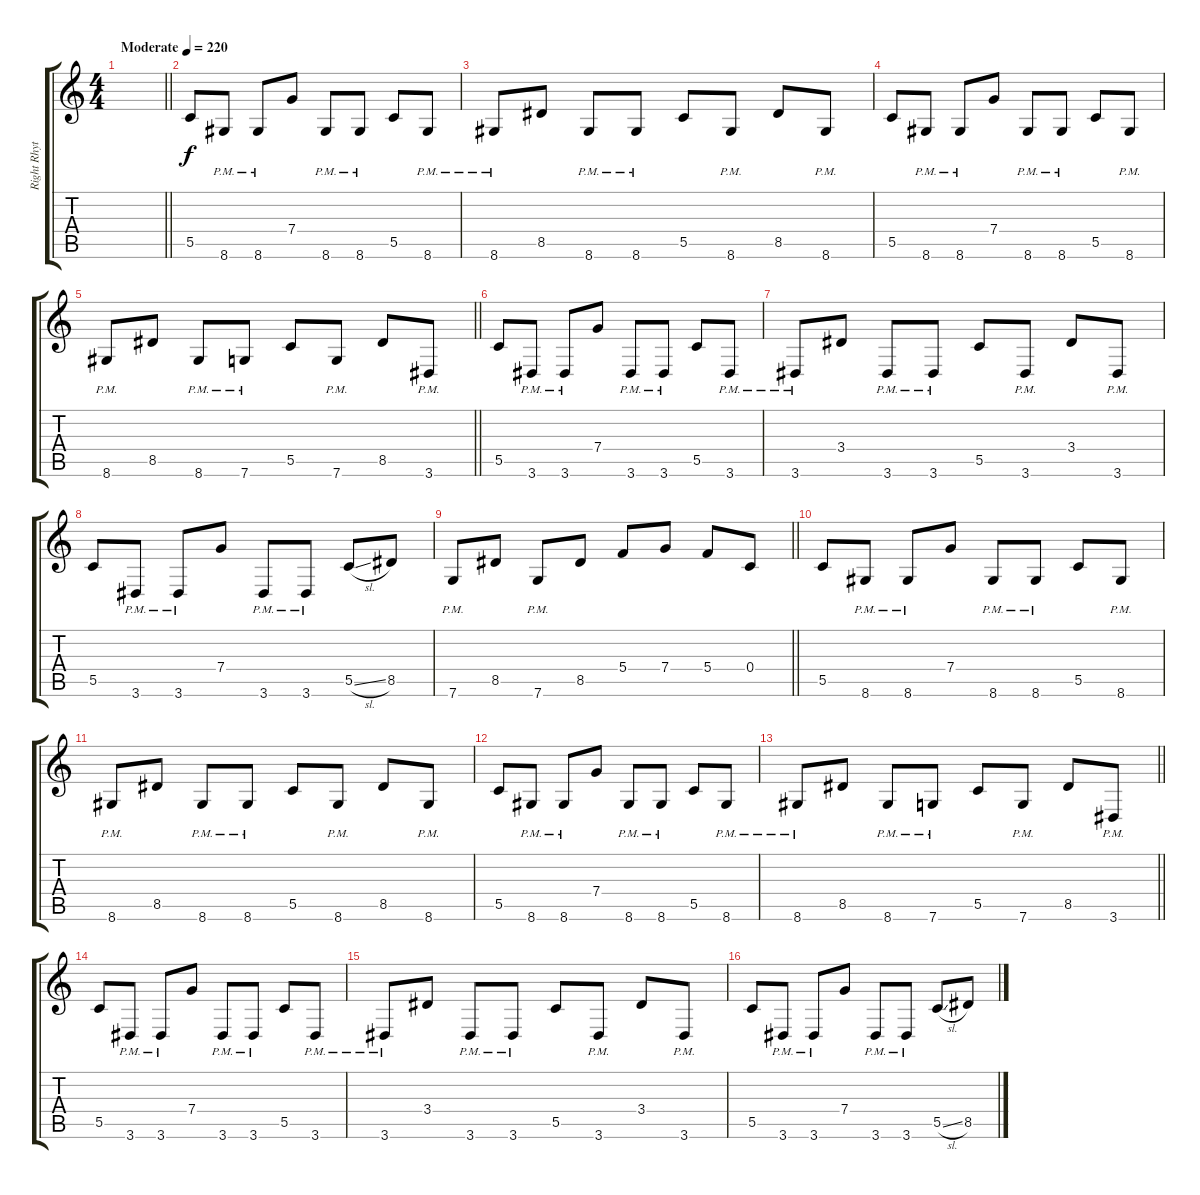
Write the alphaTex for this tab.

\track ("Right Rhythm" "Right Rhyt") {instrument distortionguitar}
\staff {score tabs}
\tuning (D4 A3 F3 C3 G2 C2) {hide}
\ts (4 4)
\section ("" "")
\tempo (220 "Moderate")
\clef g2
\barLineRight lightlight
\ks c
|
\section ("" "")
5.5.8 8.6{pm}.8 8.6{pm}.8 7.4.8 8.6{pm}.8 8.6{pm}.8 5.5.8 8.6{pm}.8 |
8.6{pm}.8 8.5.8 8.6{pm}.8 8.6{pm}.8 5.5.8 8.6{pm}.8 8.5.8 8.6{pm}.8 |
5.5.8 8.6{pm}.8 8.6{pm}.8 7.4.8 8.6{pm}.8 8.6{pm}.8 5.5.8 8.6{pm}.8 |
\barLineRight lightlight
8.6{pm}.8 8.5.8 8.6{pm}.8 7.6{pm}.8 5.5.8 7.6{pm}.8 8.5.8 3.6{pm}.8 |
5.5.8 3.6{pm}.8 3.6{pm}.8 7.4.8 3.6{pm}.8 3.6{pm}.8 5.5.8 3.6{pm}.8 |
3.6{pm}.8 3.4.8 3.6{pm}.8 3.6{pm}.8 5.5.8 3.6{pm}.8 3.4.8 3.6{pm}.8 |
5.5.8 3.6{pm}.8 3.6{pm}.8 7.4.8 3.6{pm}.8 3.6{pm}.8 5.5{sl}.8 8.5.8 |
\barLineRight lightlight
7.6{pm}.8 8.5.8 7.6{pm}.8 8.5.8 5.4.8 7.4.8 5.4.8 0.4.8 |
\section ("" "")
5.5.8 8.6{pm}.8 8.6{pm}.8 7.4.8 8.6{pm}.8 8.6{pm}.8 5.5.8 8.6{pm}.8 |
8.6{pm}.8 8.5.8 8.6{pm}.8 8.6{pm}.8 5.5.8 8.6{pm}.8 8.5.8 8.6{pm}.8 |
5.5.8 8.6{pm}.8 8.6{pm}.8 7.4.8 8.6{pm}.8 8.6{pm}.8 5.5.8 8.6{pm}.8 |
\barLineRight lightlight
8.6{pm}.8 8.5.8 8.6{pm}.8 7.6{pm}.8 5.5.8 7.6{pm}.8 8.5.8 3.6{pm}.8 |
5.5.8 3.6{pm}.8 3.6{pm}.8 7.4.8 3.6{pm}.8 3.6{pm}.8 5.5.8 3.6{pm}.8 |
3.6{pm}.8 3.4.8 3.6{pm}.8 3.6{pm}.8 5.5.8 3.6{pm}.8 3.4.8 3.6{pm}.8 |
5.5.8 3.6{pm}.8 3.6{pm}.8 7.4.8 3.6{pm}.8 3.6{pm}.8 5.5{sl}.8 8.5.8
